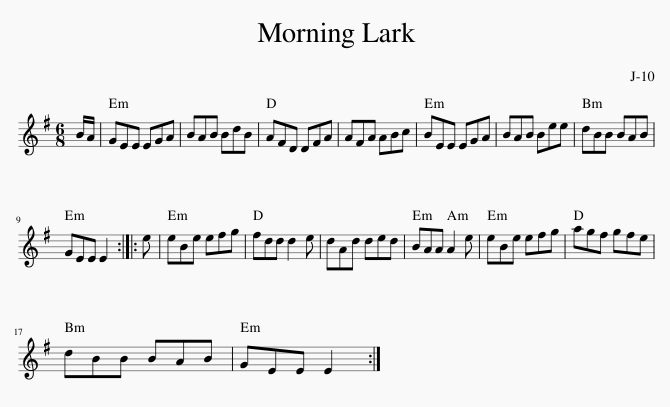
X:1
L:1/8
M:6/8
I:linebreak $
K:Emin
V:1 treble
V:1
 B/A/ | GEE EGA | BAB BdB | AFD DFA | AFA ABc | %5
 BEE EGA | BAB Bee | dBB BAB |$ GEE E2 :: e | %10
 eBe efg | fdd d2 e | dAd ded | BAA A2 e | eBe efg | %15
 agf gfe |$ dBB BAB | GEE E2 :| %18
